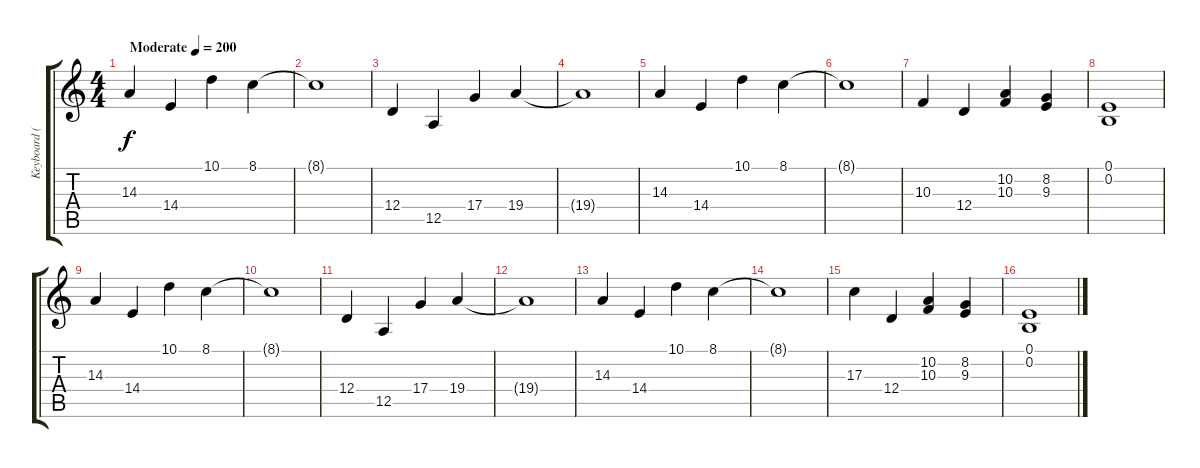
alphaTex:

\track ("Keyboard (Piano)" "Keyboard (") {instrument electricgrandpiano}
\staff {score tabs}
\tuning (E4 B3 G3 D3 A2 E2) {hide}
\ts (4 4)
\tempo (200 "Moderate")
\clef g2
\ks c
14.3.4{dy f instrument electricgrandpiano} 14.4.4 10.1.4 8.1.4 |
8.1{t}.1 |
12.4.4 12.5.4 17.4.4 19.4.4 |
19.4{t}.1 |
14.3.4 14.4.4 10.1.4 8.1.4 |
8.1{t}.1 |
10.3.4 12.4.4 (10.2 10.3).4 (8.2 9.3).4 |
(0.1 0.2).1 |
14.3.4 14.4.4 10.1.4 8.1.4 |
8.1{t}.1 |
12.4.4 12.5.4 17.4.4 19.4.4 |
19.4{t}.1 |
14.3.4 14.4.4 10.1.4 8.1.4 |
8.1{t}.1 |
17.3.4 12.4.4 (10.2 10.3).4 (8.2 9.3).4 |
(0.1 0.2).1
